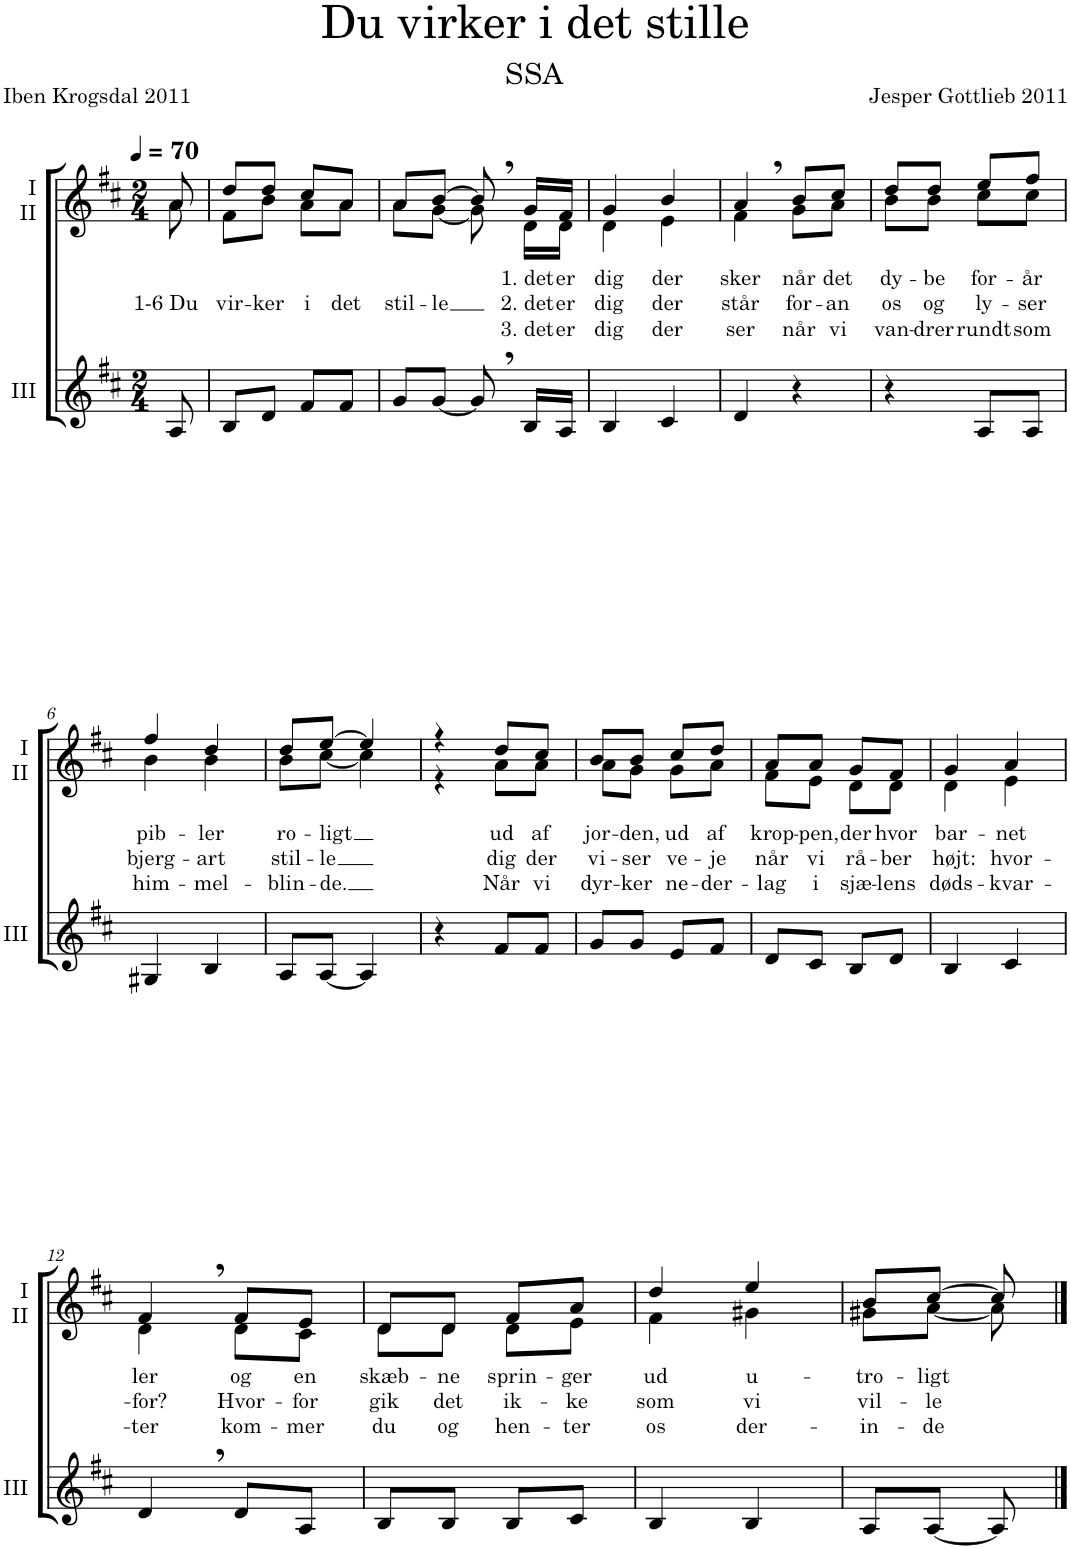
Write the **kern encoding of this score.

**kern	**kern	**text	**text	**text
*part2	*part1	*part1	*part1	*part1
*staff2	*staff1	*staff1	*staff1	*staff1
*I"III	*I"I II	*	*	*
*I'III	*I'I II	*	*	*
*clefG2	*clefG2	*	*	*
*k[f#c#]	*k[f#c#]	*	*	*
*M2/4	*M2/4	*	*	*
*MM70	*MM70	*	*	*
=	=	=	=	=
!	!	!	!LO:LY:b	!
*	*^	*	*	*
8A/	8a/	8a\	.	1-6 Du	.
=1	=1	=1	=1	=1	=1
!	!	!	!	!LO:LY:b	!
8B/L	8dd/L	8f#\L	.	vir-	.
!	!	!	!	!LO:LY:b	!
8d/J	8dd/J	8b\J	.	-ker	.
!	!	!	!	!LO:LY:b	!
8f#/L	8cc#/L	8a\L	.	i	.
!	!	!	!	!LO:LY:b	!
8f#/J	8a/J	8a\J	.	det	.
=2	=2	=2	=2	=2	=2
!	!	!	!	!LO:LY:b	!
8g/L	8a/L	8a\L	.	stil-	.
!	!	!	!	!LO:LY:b	!
[8g/J	[8b/J	[8g\J	.	-le	.
8g,/]	8b,/]	8g\]	.	.	.
!	!	!	!LO:LY:b	!LO:LY:b	!LO:LY:b
16B/LL	16g/LL	16d\LL	1. det	2. det	3. det
!	!	!	!LO:LY:b	!LO:LY:b	!LO:LY:b
16A/JJ	16f#/JJ	16d\JJ	er	er	er
=3	=3	=3	=3	=3	=3
!	!	!	!LO:LY:b	!LO:LY:b	!LO:LY:b
4B/	4g/	4d\	dig	dig	dig
!	!	!	!LO:LY:b	!LO:LY:b	!LO:LY:b
4c#/	4b/	4e\	der	der	der
=4	=4	=4	=4	=4	=4
!	!	!	!LO:LY:b	!LO:LY:b	!LO:LY:b
4d/	4a,/	4f#\	sker	står	ser
!	!	!	!LO:LY:b	!LO:LY:b	!LO:LY:b
4r	8b/L	8g\L	når	for-	når
!	!	!	!LO:LY:b	!LO:LY:b	!LO:LY:b
.	8cc#/J	8a\J	det	-an	vi
=5	=5	=5	=5	=5	=5
!	!	!	!LO:LY:b	!LO:LY:b	!LO:LY:b
4r	8dd/L	8b\L	dy-	os	van-
!	!	!	!LO:LY:b	!LO:LY:b	!LO:LY:b
.	8dd/J	8b\J	-be	og	-drer
!	!	!	!LO:LY:b	!LO:LY:b	!LO:LY:b
8A/L	8ee/L	8cc#\L	for-	ly-	rundt
!	!	!	!LO:LY:b	!LO:LY:b	!LO:LY:b
8A/J	8ff#/J	8cc#\J	-år	-ser	som
!!LO:LB:g=z	!!
=6	=6	=6	=6	=6	=6
!	!	!	!LO:LY:b	!LO:LY:b	!LO:LY:b
4G#X/	4ff#/	4b\	pib-	bjerg-	him-
!	!	!	!LO:LY:b	!LO:LY:b	!LO:LY:b
4B/	4dd/	4b\	-ler	-art	-mel-
=7	=7	=7	=7	=7	=7
!	!	!	!LO:LY:b	!LO:LY:b	!LO:LY:b
8A/L	8dd/L	8b\L	ro-	stil-	-blin-
!	!	!	!LO:LY:b	!LO:LY:b	!LO:LY:b
[8A/J	[8ee/J	[8cc#\J	-ligt	-le	-de.
4A/]	4ee/]	4cc#\]	.	.	.
=8	=8	=8	=8	=8	=8
4r	4r	4r	.	.	.
!	!	!	!LO:LY:b	!LO:LY:b	!LO:LY:b
8f#/L	8dd/L	8a\L	ud	dig	Når
!	!	!	!LO:LY:b	!LO:LY:b	!LO:LY:b
8f#/J	8cc#/J	8a\J	af	der	vi
=9	=9	=9	=9	=9	=9
!	!	!	!LO:LY:b	!LO:LY:b	!LO:LY:b
8g/L	8b/L	8a\L	jor-	vi-	dyr-
!	!	!	!LO:LY:b	!LO:LY:b	!LO:LY:b
8g/J	8b/J	8g\J	-den,	-ser	-ker
!	!	!	!LO:LY:b	!LO:LY:b	!LO:LY:b
8e/L	8cc#/L	8g\L	ud	ve-	ne-
!	!	!	!LO:LY:b	!LO:LY:b	!LO:LY:b
8f#/J	8dd/J	8a\J	af	-je	-der-
=10	=10	=10	=10	=10	=10
!	!	!	!LO:LY:b	!LO:LY:b	!LO:LY:b
8d/L	8a/L	8f#\L	krop-	når	-lag
!	!	!	!LO:LY:b	!LO:LY:b	!LO:LY:b
8c#/J	8a/J	8e\J	-pen,	vi	i
!	!	!	!LO:LY:b	!LO:LY:b	!LO:LY:b
8B/L	8g/L	8d\L	der	rå-	sjæ-
!	!	!	!LO:LY:b	!LO:LY:b	!LO:LY:b
8d/J	8f#/J	8d\J	hvor	-ber	-lens
=11	=11	=11	=11	=11	=11
!	!	!	!LO:LY:b	!LO:LY:b	!LO:LY:b
4B/	4g/	4d\	bar-	højt:	døds-
!	!	!	!LO:LY:b	!LO:LY:b	!LO:LY:b
4c#/	4a/	4e\	-net	hvor-	-kvar-
!!LO:LB:g=z	!!
=12	=12	=12	=12	=12	=12
!	!	!	!LO:LY:b	!LO:LY:b	!LO:LY:b
4d,/	4f#,/	4d\	ler	-for?	-ter
!	!	!	!LO:LY:b	!LO:LY:b	!LO:LY:b
8d/L	8f#/L	8d\L	og	Hvor-	kom-
!	!	!	!LO:LY:b	!LO:LY:b	!LO:LY:b
8A/J	8e/J	8c#\J	en	-for	-mer
=13	=13	=13	=13	=13	=13
!	!	!	!LO:LY:b	!LO:LY:b	!LO:LY:b
8B/L	8d/L	8d\L	skæb-	gik	du
!	!	!	!LO:LY:b	!LO:LY:b	!LO:LY:b
8B/J	8d/J	8d\J	-ne	det	og
!	!	!	!LO:LY:b	!LO:LY:b	!LO:LY:b
8B/L	8f#/L	8d\L	sprin-	ik-	hen-
!	!	!	!LO:LY:b	!LO:LY:b	!LO:LY:b
8c#/J	8a/J	8e\J	-ger	-ke	-ter
=14	=14	=14	=14	=14	=14
!	!	!	!LO:LY:b	!LO:LY:b	!LO:LY:b
4B/	4dd/	4f#\	ud	som	os
!	!	!	!LO:LY:b	!LO:LY:b	!LO:LY:b
4B/	4ee/	4g#X\	u-	vi	der-
=15	=15	=15	=15	=15	=15
!	!	!	!LO:LY:b	!LO:LY:b	!LO:LY:b
8A/L	8b/L	8g#X\L	-tro-	vil-	-in-
!	!	!	!LO:LY:b	!LO:LY:b	!LO:LY:b
[8A/J	[8cc#/J	[8a\J	-ligt	-le	-de
8A/]	8cc#/]	8a\]	.	.	.
*	*v	*v	*	*	*
==	==	==	==	==
*-	*-	*-	*-	*-
